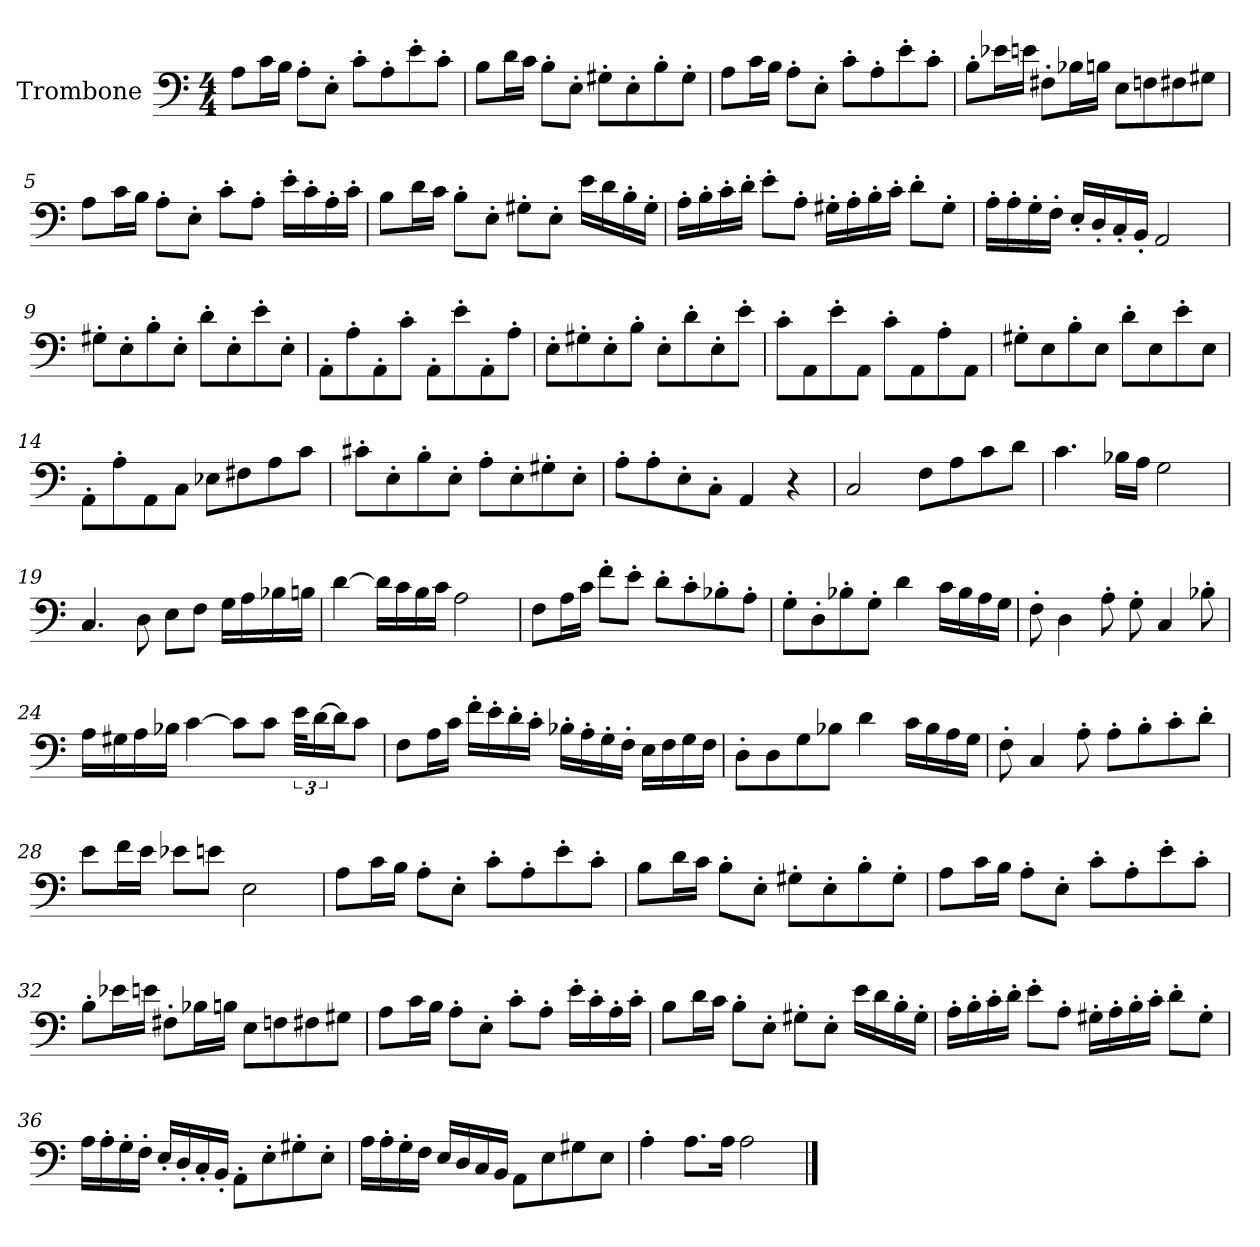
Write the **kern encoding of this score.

**kern
*part1
*staff1
*I"Trombone
*I'Tbn.
*clefF4
*k[]
*M4/4
*MM115
=1
8A\L
16c\L
16B\JJ
8A'\L
8E'\J
8c'\L
8A'\
8e'\
8c'\J
=2
8B\L
16d\L
16c\JJ
8B'\L
8E'\J
8G#X'\L
8E'\
8B'\
8G#'\J
=3
8A\L
16c\L
16B\JJ
8A'\L
8E'\J
8c'\L
8A'\
8e'\
8c'\J
=4
8B'\L
16e-X\L
16en\JJ
8F#X'\L
16B-X\L
16Bn\JJ
8E\L
8Fn\
8F#X\
8G#X\J
!!LO:LB:g=z
=5
8A\L
16c\L
16B\JJ
8A'\L
8E'\J
8c'\L
8A'\J
16e'\LL
16c'\
16A'\
16c'\JJ
=6
8B\L
16d\L
16c\JJ
8B'\L
8E'\J
8G#X'\L
8E'\J
16e\LL
16d\
16B'\
16G#'\JJ
=7
16A'\LL
16B'\
16c'\
16d'\JJ
8e'\L
8A'\J
16G#X'\LL
16A'\
16B'\
16c'\JJ
8d'\L
8G#'\J
=8
16A'\LL
16A'\
16G'\
16F'\JJ
16E'/LL
16D'/
16C'/
16BB'/JJ
2AA/
!!LO:LB:g=z
=9
8G#X'\L
8E'\
8B'\
8E'\J
8d'\L
8E'\
8e'\
8E'\J
=10
8AA'\L
8A'\
8AA'\
8c'\J
8AA'\L
8e'\
8AA'\
8A'\J
=11
8E'\L
8G#X'\
8E'\
8B'\J
8E'\L
8d'\
8E'\
8e'\J
=12
8c'\L
8AA\
8e'\
8AA\J
8c'\L
8AA\
8A'\
8AA\J
=13
8G#X'\L
8E\
8B'\
8E\J
8d'\L
8E\
8e'\
8E\J
!!LO:LB:g=z
=14
8AA'\L
8A'\
8AA\
8C\J
8E-X\L
8F#X\
8A\
8c\J
=15
8c#X'\L
8E'\
8B'\
8E'\J
8A'\L
8E'\
8G#X'\
8E'\J
=16
8A'\L
8A'\
8E'\
8C'\J
4AA/
4r
=17
*MM100
2C/
8F\L
8A\
8c\
8d\J
=18
4.c\
16B-X\LL
16A\JJ
2G\
!!LO:LB:g=z
=19
4.C/
8D\
8E\L
8F\J
16G\LL
16A\
16B-X\
16Bn\JJ
=20
[4d\
16d\LL]
16c\
16B\
16c\JJ
2A\
=21
8F\L
16A\L
16c\JJ
8f'\L
8e'\J
8d'\L
8c'\
8B-X'\
8A'\J
=22
8G'\L
8D'\
8B-X'\
8G'\J
4d\
16c\LL
16B-\
16A\
16G\JJ
=23
8F'\
4D\
8A'\
8G'\
4C/
8B-X'\
!!LO:LB:g=z
=24
16A\LL
16G#X\
16A\
16B-X\JJ
[4c\
8c\L]
8c\J
48e\KLL
[24d\
16d\J]
8c\J
=25
8F\L
16A\L
16c\JJ
16f'\LL
16e'\
16d'\
16c'\JJ
16B-X'\LL
16A'\
16G'\
16F'\JJ
16E\LL
16F\
16G\
16F\JJ
=26
8D'\L
8D\
8G\
8B-X\J
4d\
16c\LL
16B-\
16A\
16G\JJ
=27
8F'\
4C/
8A'\
8A'\L
8B'\
8c'\
8d'\J
!!LO:LB:g=z
=28
8e\L
16f\L
16e\JJ
8e-X\L
8en\J
2E\
=29
*MM115
8A\L
16c\L
16B\JJ
8A'\L
8E'\J
8c'\L
8A'\
8e'\
8c'\J
=30
8B\L
16d\L
16c\JJ
8B'\L
8E'\J
8G#X'\L
8E'\
8B'\
8G#'\J
=31
8A\L
16c\L
16B\JJ
8A'\L
8E'\J
8c'\L
8A'\
8e'\
8c'\J
!!LO:LB:g=z
=32
8B'\L
16e-X\L
16en\JJ
8F#X'\L
16B-X\L
16Bn\JJ
8E\L
8Fn\
8F#X\
8G#X\J
=33
8A\L
16c\L
16B\JJ
8A'\L
8E'\J
8c'\L
8A'\J
16e'\LL
16c'\
16A'\
16c'\JJ
=34
8B\L
16d\L
16c\JJ
8B'\L
8E'\J
8G#X'\L
8E'\J
16e\LL
16d\
16B'\
16G#'\JJ
!!LO:LB:g=z
=35
16A'\LL
16B'\
16c'\
16d'\JJ
8e'\L
8A'\J
16G#X'\LL
16A'\
16B'\
16c'\JJ
8d'\L
8G#'\J
=36
16A\LL
16A'\
16G'\
16F'\JJ
16E'/LL
16D'/
16C'/
16BB'/JJ
8AA'\L
8E'\
8G#X'\
8E'\J
=37
16A\LL
16A'\
16G'\
16F\JJ
16E/LL
16D/
16C/
16BB/JJ
8AA\L
8E\
8G#X\
8E\J
=38
4A'\
8.A\L
16A\Jk
2A\
==
*-
